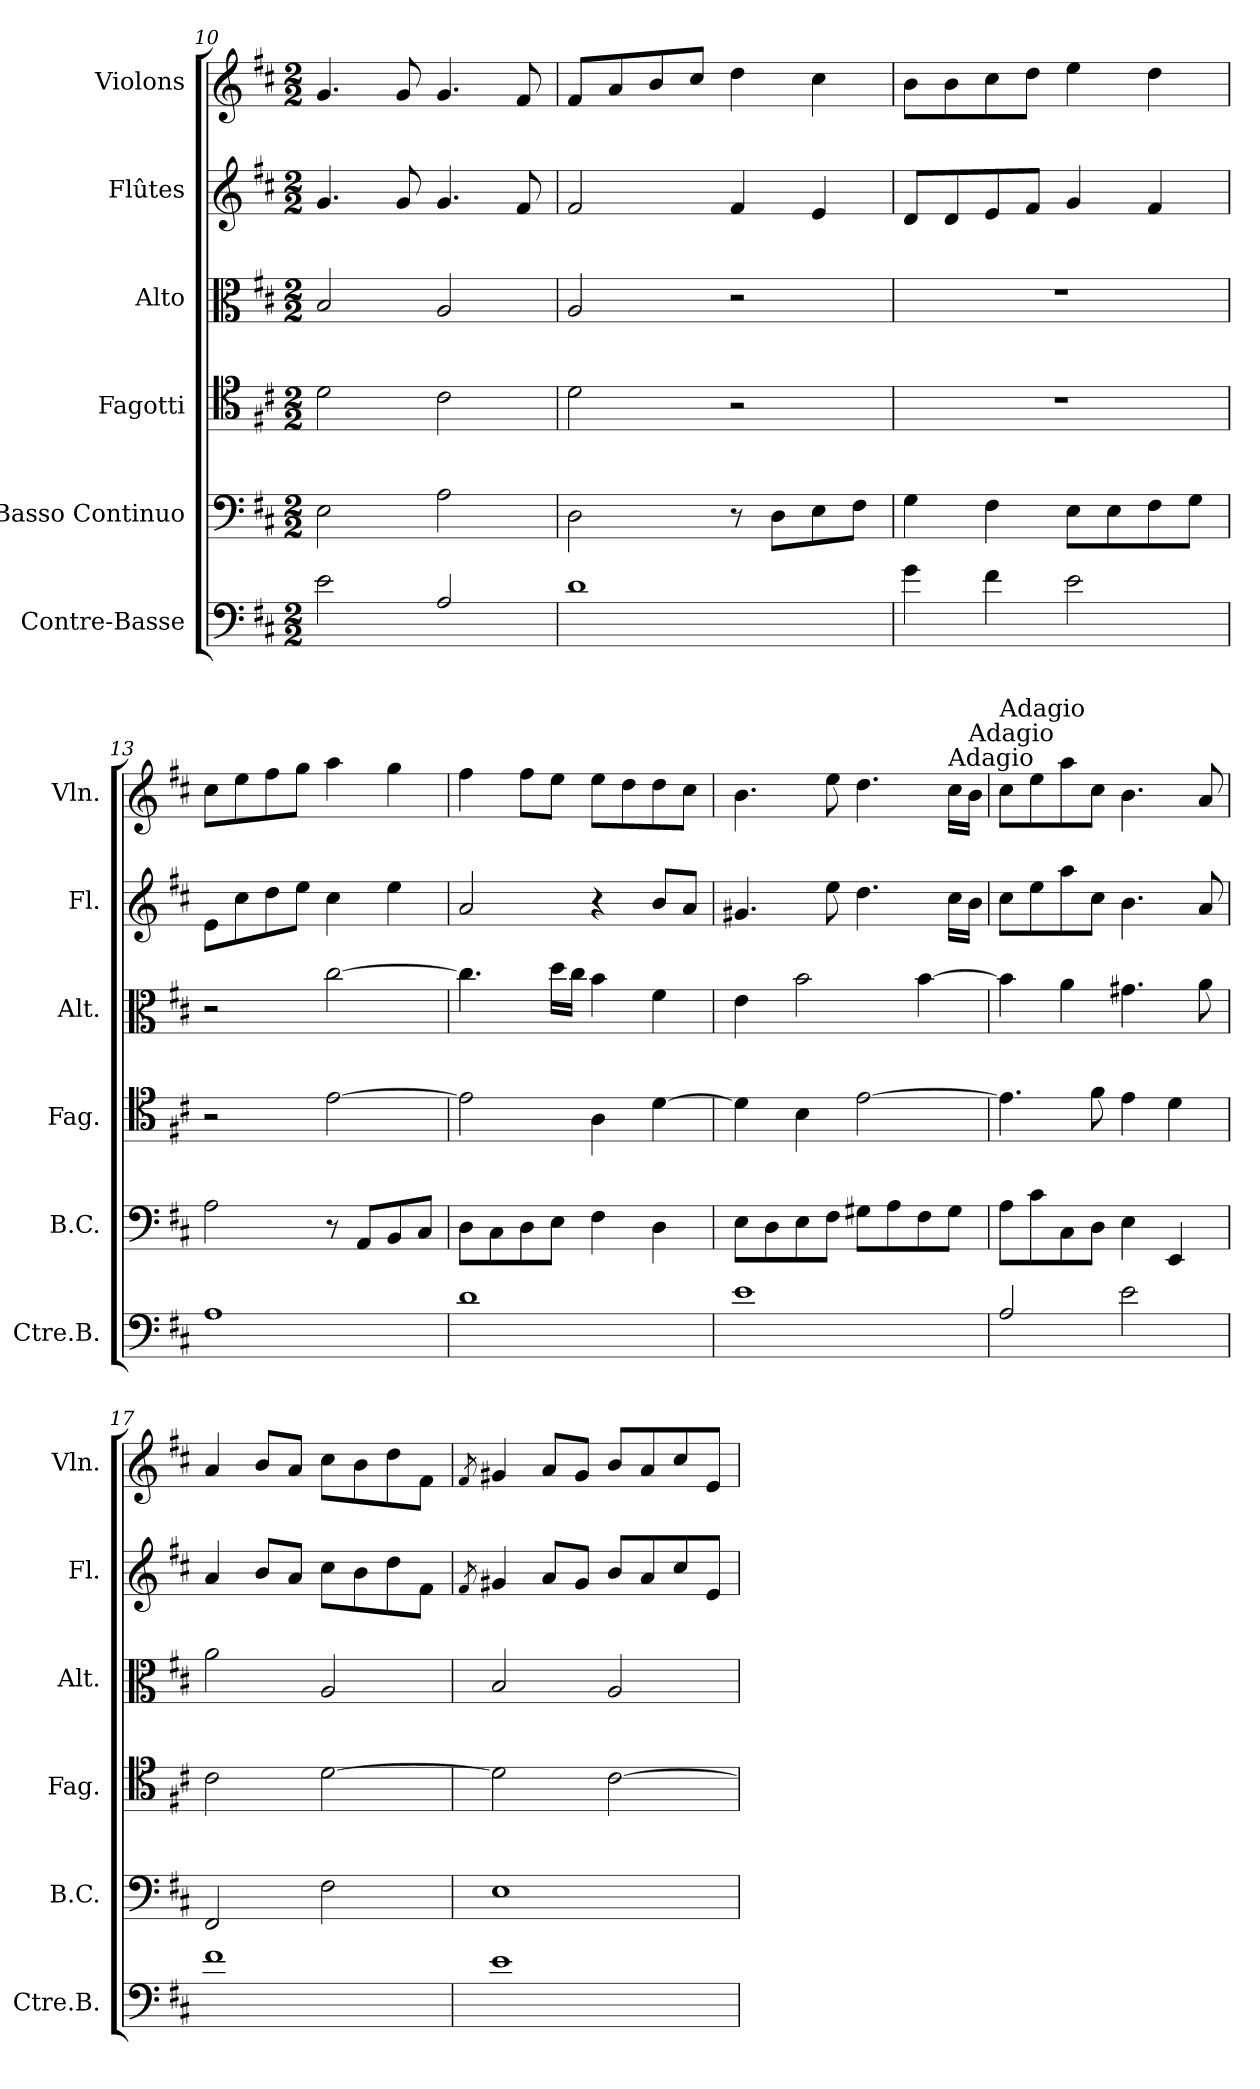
**kern	**kern	**kern	**kern	**kern	**kern
*part6	*part5	*part4	*part3	*part2	*part1
*staff6	*staff5	*staff4	*staff3	*staff2	*staff1
*I"Contre-Basse	*I"Basso Continuo	*I"Fagotti	*I"Alto	*I"Flûtes	*I"Violons
*I'Ctre.B.	*I'B.C.	*I'Fag.	*I'Alt.	*I'Fl.	*I'Vln.
*clefF4	*clefF4	*clefC4	*clefC3	*clefG2	*clefG2
*ITrd7c12	*	*	*	*	*
*k[f#c#]	*k[f#c#]	*k[f#c#]	*k[f#c#]	*k[f#c#]	*k[f#c#]
*D:	*D:	*D:	*D:	*D:	*D:
*M2/2	*M2/2	*M2/2	*M2/2	*M2/2	*M2/2
=10	=10	=10	=10	=10	=10
2E\	2E\	2d\	2B/	4.g/	4.g/
.	.	.	.	8g/	8g/
2AA/	2A\	2c#\	2A/	4.g/	4.g/
.	.	.	.	8f#/	8f#/
=11	=11	=11	=11	=11	=11
1D	2D\	2d\	2A/	2f#/	8f#/L
.	.	.	.	.	8a/
.	.	.	.	.	8b/
.	.	.	.	.	8cc#/J
.	8r	2r	2r	4f#/	4dd\
.	8D\L	.	.	.	.
.	8E\	.	.	4e/	4cc#\
.	8F#\J	.	.	.	.
=12	=12	=12	=12	=12	=12
4G\	4G\	1r	1r	8d/L	8b\L
.	.	.	.	8d/	8b\
4F#\	4F#\	.	.	8e/	8cc#\
.	.	.	.	8f#/J	8dd\J
2E\	8E\L	.	.	4g/	4ee\
.	8E\	.	.	.	.
.	8F#\	.	.	4f#/	4dd\
.	8G\J	.	.	.	.
!!LO:PB:g=z
=13	=13	=13	=13	=13	=13
1AA	2A\	2r	2r	8e\L	8cc#\L
.	.	.	.	8cc#\	8ee\
.	.	.	.	8dd\	8ff#\
.	.	.	.	8ee\J	8gg\J
.	8r	[2e\	[2cc#\	4cc#\	4aa\
.	8AA/L	.	.	.	.
.	8BB/	.	.	4ee\	4gg\
.	8C#/J	.	.	.	.
=14	=14	=14	=14	=14	=14
1D	8D\L	2e\]	4.cc#\]	2a/	4ff#\
.	8C#\	.	.	.	.
.	8D\	.	.	.	8ff#\L
.	8E\J	.	16dd\LL	.	8ee\J
.	.	.	16cc#\JJ	.	.
.	4F#\	4A\	4b\	4r	8ee\L
.	.	.	.	.	8dd\
.	4D\	[4d\	4f#\	8b/L	8dd\
.	.	.	.	8a/J	8cc#\J
=15	=15	=15	=15	=15	=15
1E	8E\L	4d\]	4e\	4.g#X/	4.b\
.	8D\	.	.	.	.
.	8E\	4B\	2b\	.	.
.	8F#\J	.	.	8ee\	8ee\
.	8G#X\L	[2e\	.	4.dd\	4.dd\
.	8A\	.	.	.	.
.	8F#\	.	[4b\	.	.
!	!	!	!	!	!LO:TX:a:t=Adagio
.	8G#\J	.	.	16cc#\LL	16cc#\LL
!	!	!	!	!	!LO:TX:a:t=Adagio
.	.	.	.	16b\JJ	16b\JJ
=16	=16	=16	=16	=16	=16
!	!	!	!	!	!LO:TX:a:t=Adagio
2AA/	8A\L	4.e\]	4b\]	8cc#\L	8cc#\L
.	8c#\	.	.	8ee\	8ee\
.	8C#\	.	4a\	8aa\	8aa\
.	8D\J	8f#\	.	8cc#\J	8cc#\J
2E\	4E\	4e\	4.g#X\	4.b\	4.b\
.	4EE/	4d\	.	.	.
.	.	.	8a\	8a/	8a/
!!LO:LB:g=z
=17	=17	=17	=17	=17	=17
1F#	2FF#/	2c#\	2a\	4a/	4a/
.	.	.	.	8b/L	8b/L
.	.	.	.	8a/J	8a/J
.	2F#\	[2d\	2A/	8cc#\L	8cc#\L
.	.	.	.	8b\	8b\
.	.	.	.	8dd\	8dd\
.	.	.	.	8f#\J	8f#\J
=18	=18	=18	=18	=18	=18
.	.	.	.	8qf#/	8qf#/
1E	1E	2d\]	2B/	4g#X/	4g#X/
.	.	.	.	8a/L	8a/L
.	.	.	.	8g#/J	8g#/J
.	.	[2c#\	2A/	8b/L	8b/L
.	.	.	.	8a/	8a/
.	.	.	.	8cc#/	8cc#/
.	.	.	.	8e/J	8e/J
=	=	=	=	=	=
*-	*-	*-	*-	*-	*-
